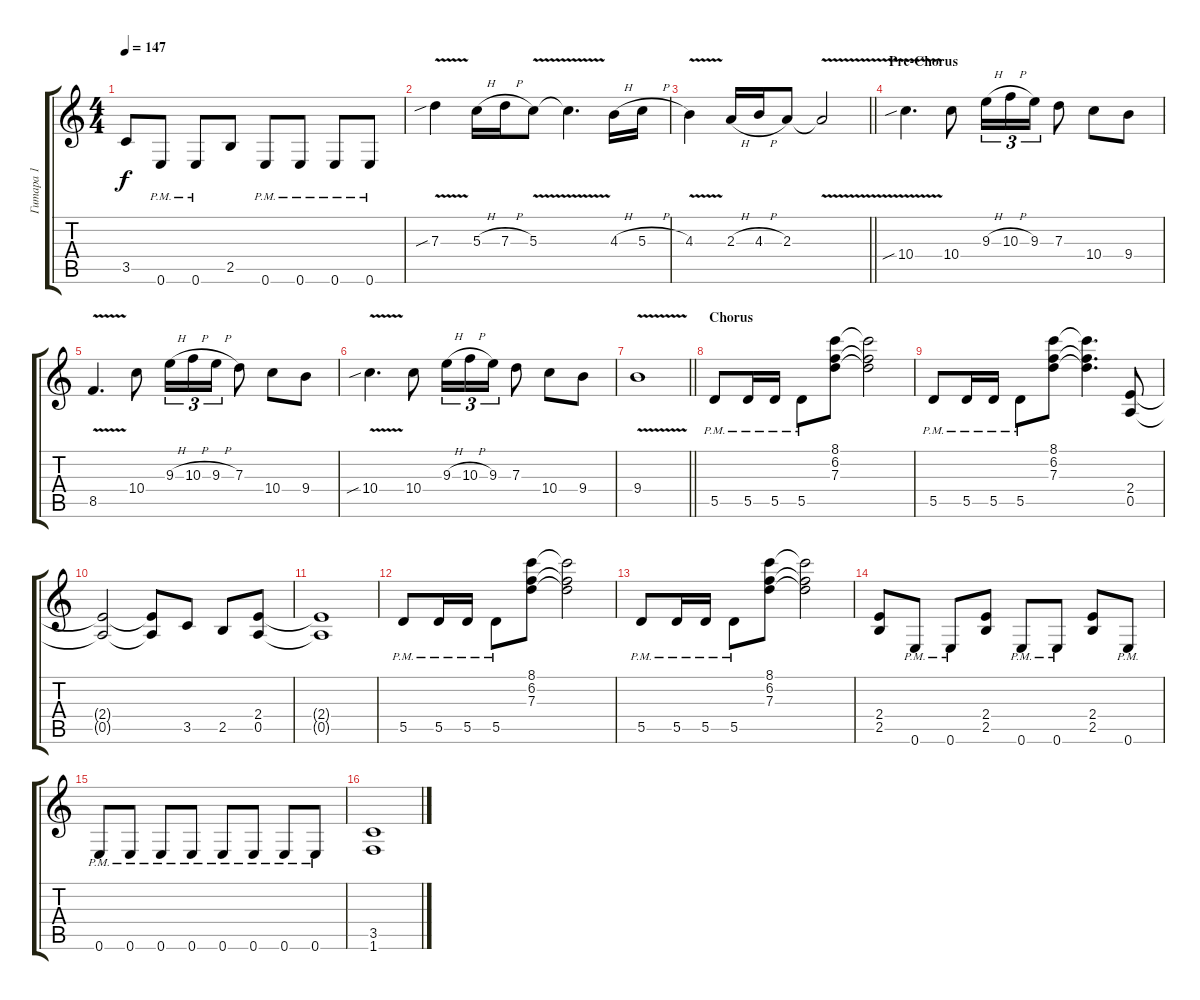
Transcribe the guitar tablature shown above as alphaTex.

\track ("Гитара 1" "Гитара 1") {instrument distortionguitar}
\staff {score tabs}
\tuning (E4 B3 G3 D3 A2 E2) {hide}
\ts (4 4)
\tempo 147
\clef g2
\ks c
3.5.8{dy f} 0.6{pm}.8 0.6{pm}.8 2.5.8 0.6{pm}.8 0.6{pm}.8 0.6{pm}.8 0.6{pm}.8 |
7.3{v sib}.4 5.3{h}.16 7.3{h}.16 5.3{v}.8 5.3{t}.4{d} 4.3{h}.16 5.3{h}.16 |
\barLineRight lightlight
4.3{v}.4 2.3{h}.16 4.3{h}.16 2.3.8 2.3{v t}.2 |
\section ("" "Pre-Chorus")
10.4{v sib}.4{d} 10.4.8 9.3{h}.16{tu (3 2)} 10.3{h}.16{tu (3 2)} 9.3.16{tu (3 2)} 7.3.8 10.4.8 9.4.8 |
8.5{v}.4{d} 10.4.8 9.3{h}.16{tu (3 2)} 10.3{h}.16{tu (3 2)} 9.3{h}.16{tu (3 2)} 7.3.8 10.4.8 9.4.8 |
10.4{v sib}.4{d} 10.4.8 9.3{h}.16{tu (3 2)} 10.3{h}.16{tu (3 2)} 9.3.16{tu (3 2)} 7.3.8 10.4.8 9.4.8 |
\barLineRight lightlight
9.4{v}.1 |
\section ("" "Chorus")
5.5{pm}.8 5.5{pm}.16 5.5{pm}.16 5.5{pm}.8 (8.1 6.2 7.3).8 (8.1{t} 6.2{t} 7.3{t}).2 |
5.5{pm}.8 5.5{pm}.16 5.5{pm}.16 5.5{pm}.8 (8.1 6.2 7.3).8 (8.1{t} 6.2{t} 7.3{t}).4{d} (2.4 0.5).8 |
(2.4{t} 0.5{t}).2 (2.4{t} 0.5{t}).8 3.5.8 2.5.8 (2.4 0.5).8 |
(2.4{t} 0.5{t}).1 |
5.5{pm}.8 5.5{pm}.16 5.5{pm}.16 5.5{pm}.8 (8.1 6.2 7.3).8 (8.1{t} 6.2{t} 7.3{t}).2 |
5.5{pm}.8 5.5{pm}.16 5.5{pm}.16 5.5{pm}.8 (8.1 6.2 7.3).8 (8.1{t} 6.2{t} 7.3{t}).2 |
(2.4 2.5).8 0.6{pm}.8 0.6{pm}.8 (2.4 2.5).8 0.6{pm}.8 0.6{pm}.8 (2.4 2.5).8 0.6{pm}.8 |
0.6{pm}.8 0.6{pm}.8 0.6{pm}.8 0.6{pm}.8 0.6{pm}.8 0.6{pm}.8 0.6{pm}.8 0.6{pm}.8 |
(3.5 1.6).1
